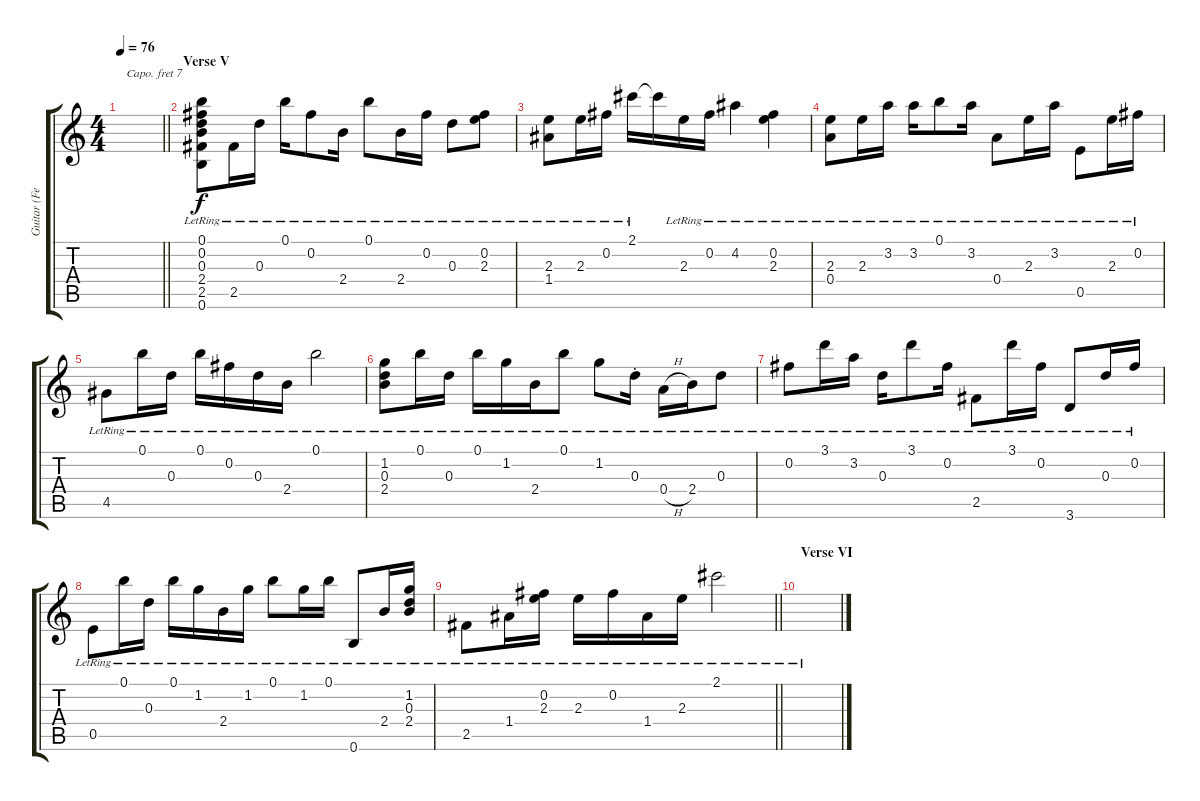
\track ("Guitar (Felder) left ch - capo view" "Guitar (Fe") {instrument acousticguitarsteel}
\staff {score tabs}
\capo 7
\tuning (E4 B3 G3 D3 A2 E2) {hide}
\ts (4 4)
\tempo 76
\clef g2
\barLineRight lightlight
\ks c
|
\section ("" "Verse V")
(0.1{lr} 0.2{lr} 0.3{lr} 2.4{lr} 2.5{lr} 0.6{lr}).8{instrument electricguitarclean} 2.5{lr}.16 0.3{lr}.16 0.1{lr}.16 0.2{lr}.8 2.4{lr}.16 0.1{lr}.8 2.4{lr}.16 0.2{lr}.16 0.3{lr}.8 (0.2{lr} 2.3{lr}).8 |
(2.3{lr} 1.4{lr}).8 2.3{lr}.16 0.2{lr}.16 2.1{lr}.16 2.1{t}.16 2.3{lr}.16 0.2{lr}.16 4.2{lr}.4 (0.2{lr} 2.3{lr}).4 |
(2.3{lr} 0.4{lr}).8 2.3{lr}.16 3.2{lr}.16 3.2{lr}.16 0.1{lr}.8 3.2{lr}.16 0.4{lr}.8 2.3{lr}.16 3.2{lr}.16 0.5{lr}.8 2.3{lr}.16 0.2{lr}.16 |
4.5{lr}.8 0.1{lr}.16 0.3{lr}.16 0.1{lr}.16 0.2{lr}.16 0.3{lr}.16 2.4{lr}.16 0.1{lr}.2 |
(1.2{lr} 0.3{lr} 2.4{lr}).8 0.1{lr}.16 0.3{lr}.16 0.1{lr}.16 1.2{lr}.16 2.4{lr}.16 0.1{lr}.8 1.2{lr}.8 0.3{st lr}.16 0.4{h lr}.16 2.4{lr}.16 0.3{lr}.8 |
0.2{lr}.8 3.1{lr}.16 3.2{lr}.16 0.3{lr}.16 3.1{lr}.8 0.2{lr}.16 2.5{lr}.8 3.1{lr}.16 0.2{lr}.16 3.6{lr}.8 0.3{lr}.16 0.2{lr}.16 |
0.5{lr}.8 0.1{lr}.16 0.3{lr}.16 0.1{lr}.16 1.2{lr}.16 2.4{lr}.16 1.2{lr}.16 0.1{lr}.8 1.2{lr}.16 0.1{lr}.16 0.6{lr}.8 2.4{lr}.16 (1.2{lr} 0.3{lr} 2.4{lr}).16 |
\barLineRight lightlight
2.5{lr}.8 1.4{lr}.16 (0.2{lr} 2.3{lr}).16 2.3{lr}.16 0.2{lr}.16 1.4{lr}.16 2.3{lr}.16 2.1{lr}.2 |
\section ("" "Verse VI")
